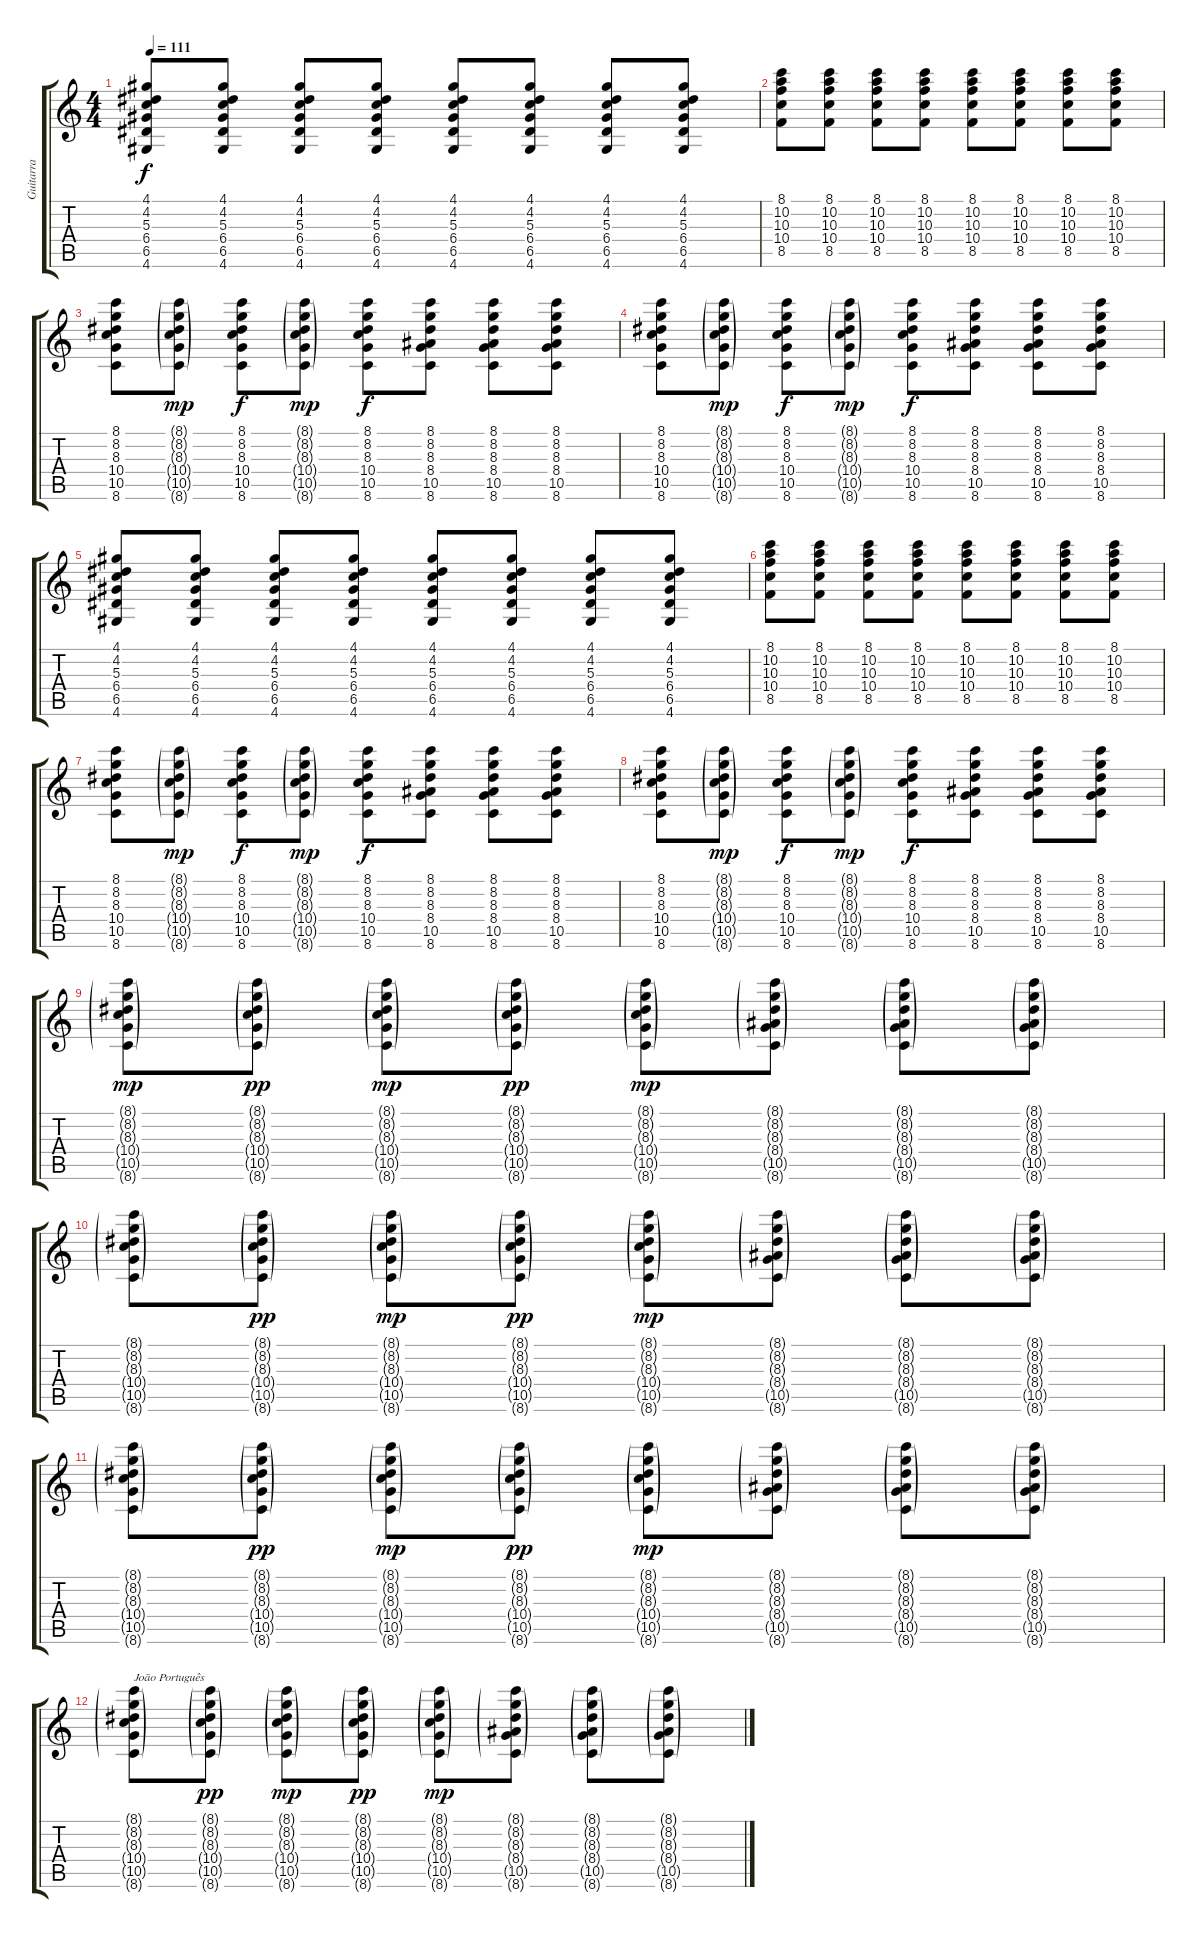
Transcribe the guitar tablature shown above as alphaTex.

\track ("Guitarra" "Guitarra") {instrument distortionguitar}
\staff {score tabs}
\tuning (E4 B3 G3 D3 A2 E2) {hide}
\ts (4 4)
\tempo 111
\clef g2
\ks c
(4.1 4.2 5.3 6.4 6.5 4.6).8{dy f} (4.1 4.2 5.3 6.4 6.5 4.6).8 (4.1 4.2 5.3 6.4 6.5 4.6).8 (4.1 4.2 5.3 6.4 6.5 4.6).8 (4.1 4.2 5.3 6.4 6.5 4.6).8 (4.1 4.2 5.3 6.4 6.5 4.6).8 (4.1 4.2 5.3 6.4 6.5 4.6).8 (4.1 4.2 5.3 6.4 6.5 4.6).8 |
(8.1 10.2 10.3 10.4 8.5).8 (8.1 10.2 10.3 10.4 8.5).8 (8.1 10.2 10.3 10.4 8.5).8 (8.1 10.2 10.3 10.4 8.5).8 (8.1 10.2 10.3 10.4 8.5).8 (8.1 10.2 10.3 10.4 8.5).8 (8.1 10.2 10.3 10.4 8.5).8 (8.1 10.2 10.3 10.4 8.5).8 |
(8.1 8.2 8.3 10.4 10.5 8.6).8 (8.1{g} 8.2{g} 8.3{g} 10.4{g} 10.5{g} 8.6{g}).8{dy mp} (8.1 8.2 8.3 10.4 10.5 8.6).8{dy f} (8.1{g} 8.2{g} 8.3{g} 10.4{g} 10.5{g} 8.6{g}).8{dy mp} (8.1 8.2 8.3 10.4 10.5 8.6).8{dy f} (8.1 8.2 8.3 8.4 10.5 8.6).8 (8.1 8.2 8.3 8.4 10.5 8.6).8 (8.1 8.2 8.3 8.4 10.5 8.6).8 |
(8.1 8.2 8.3 10.4 10.5 8.6).8 (8.1{g} 8.2{g} 8.3{g} 10.4{g} 10.5{g} 8.6{g}).8{dy mp} (8.1 8.2 8.3 10.4 10.5 8.6).8{dy f} (8.1{g} 8.2{g} 8.3{g} 10.4{g} 10.5{g} 8.6{g}).8{dy mp} (8.1 8.2 8.3 10.4 10.5 8.6).8{dy f} (8.1 8.2 8.3 8.4 10.5 8.6).8 (8.1 8.2 8.3 8.4 10.5 8.6).8 (8.1 8.2 8.3 8.4 10.5 8.6).8 |
(4.1 4.2 5.3 6.4 6.5 4.6).8 (4.1 4.2 5.3 6.4 6.5 4.6).8 (4.1 4.2 5.3 6.4 6.5 4.6).8 (4.1 4.2 5.3 6.4 6.5 4.6).8 (4.1 4.2 5.3 6.4 6.5 4.6).8 (4.1 4.2 5.3 6.4 6.5 4.6).8 (4.1 4.2 5.3 6.4 6.5 4.6).8 (4.1 4.2 5.3 6.4 6.5 4.6).8 |
(8.1 10.2 10.3 10.4 8.5).8 (8.1 10.2 10.3 10.4 8.5).8 (8.1 10.2 10.3 10.4 8.5).8 (8.1 10.2 10.3 10.4 8.5).8 (8.1 10.2 10.3 10.4 8.5).8 (8.1 10.2 10.3 10.4 8.5).8 (8.1 10.2 10.3 10.4 8.5).8 (8.1 10.2 10.3 10.4 8.5).8 |
(8.1 8.2 8.3 10.4 10.5 8.6).8 (8.1{g} 8.2{g} 8.3{g} 10.4{g} 10.5{g} 8.6{g}).8{dy mp} (8.1 8.2 8.3 10.4 10.5 8.6).8{dy f} (8.1{g} 8.2{g} 8.3{g} 10.4{g} 10.5{g} 8.6{g}).8{dy mp} (8.1 8.2 8.3 10.4 10.5 8.6).8{dy f} (8.1 8.2 8.3 8.4 10.5 8.6).8 (8.1 8.2 8.3 8.4 10.5 8.6).8 (8.1 8.2 8.3 8.4 10.5 8.6).8 |
(8.1 8.2 8.3 10.4 10.5 8.6).8 (8.1{g} 8.2{g} 8.3{g} 10.4{g} 10.5{g} 8.6{g}).8{dy mp} (8.1 8.2 8.3 10.4 10.5 8.6).8{dy f} (8.1{g} 8.2{g} 8.3{g} 10.4{g} 10.5{g} 8.6{g}).8{dy mp} (8.1 8.2 8.3 10.4 10.5 8.6).8{dy f} (8.1 8.2 8.3 8.4 10.5 8.6).8 (8.1 8.2 8.3 8.4 10.5 8.6).8 (8.1 8.2 8.3 8.4 10.5 8.6).8 |
(8.1{g} 8.2{g} 8.3{g} 10.4{g} 10.5{g} 8.6{g}).8{dy mp} (8.1{g} 8.2{g} 8.3{g} 10.4{g} 10.5{g} 8.6{g}).8{dy pp} (8.1{g} 8.2{g} 8.3{g} 10.4{g} 10.5{g} 8.6{g}).8{dy mp} (8.1{g} 8.2{g} 8.3{g} 10.4{g} 10.5{g} 8.6{g}).8{dy pp} (8.1{g} 8.2{g} 8.3{g} 10.4{g} 10.5{g} 8.6{g}).8{dy mp} (8.1{g} 8.2{g} 8.3{g} 8.4{g} 10.5{g} 8.6{g}).8 (8.1{g} 8.2{g} 8.3{g} 8.4{g} 10.5{g} 8.6{g}).8 (8.1{g} 8.2{g} 8.3{g} 8.4{g} 10.5{g} 8.6{g}).8 |
(8.1{g} 8.2{g} 8.3{g} 10.4{g} 10.5{g} 8.6{g}).8 (8.1{g} 8.2{g} 8.3{g} 10.4{g} 10.5{g} 8.6{g}).8{dy pp} (8.1{g} 8.2{g} 8.3{g} 10.4{g} 10.5{g} 8.6{g}).8{dy mp} (8.1{g} 8.2{g} 8.3{g} 10.4{g} 10.5{g} 8.6{g}).8{dy pp} (8.1{g} 8.2{g} 8.3{g} 10.4{g} 10.5{g} 8.6{g}).8{dy mp} (8.1{g} 8.2{g} 8.3{g} 8.4{g} 10.5{g} 8.6{g}).8 (8.1{g} 8.2{g} 8.3{g} 8.4{g} 10.5{g} 8.6{g}).8 (8.1{g} 8.2{g} 8.3{g} 8.4{g} 10.5{g} 8.6{g}).8 |
(8.1{g} 8.2{g} 8.3{g} 10.4{g} 10.5{g} 8.6{g}).8 (8.1{g} 8.2{g} 8.3{g} 10.4{g} 10.5{g} 8.6{g}).8{dy pp} (8.1{g} 8.2{g} 8.3{g} 10.4{g} 10.5{g} 8.6{g}).8{dy mp} (8.1{g} 8.2{g} 8.3{g} 10.4{g} 10.5{g} 8.6{g}).8{dy pp} (8.1{g} 8.2{g} 8.3{g} 10.4{g} 10.5{g} 8.6{g}).8{dy mp} (8.1{g} 8.2{g} 8.3{g} 8.4{g} 10.5{g} 8.6{g}).8 (8.1{g} 8.2{g} 8.3{g} 8.4{g} 10.5{g} 8.6{g}).8 (8.1{g} 8.2{g} 8.3{g} 8.4{g} 10.5{g} 8.6{g}).8 |
(8.1{g} 8.2{g} 8.3{g} 10.4{g} 10.5{g} 8.6{g}).8{txt "João Português"} (8.1{g} 8.2{g} 8.3{g} 10.4{g} 10.5{g} 8.6{g}).8{dy pp} (8.1{g} 8.2{g} 8.3{g} 10.4{g} 10.5{g} 8.6{g}).8{dy mp} (8.1{g} 8.2{g} 8.3{g} 10.4{g} 10.5{g} 8.6{g}).8{dy pp} (8.1{g} 8.2{g} 8.3{g} 10.4{g} 10.5{g} 8.6{g}).8{dy mp} (8.1{g} 8.2{g} 8.3{g} 8.4{g} 10.5{g} 8.6{g}).8 (8.1{g} 8.2{g} 8.3{g} 8.4{g} 10.5{g} 8.6{g}).8 (8.1{g} 8.2{g} 8.3{g} 8.4{g} 10.5{g} 8.6{g}).8
